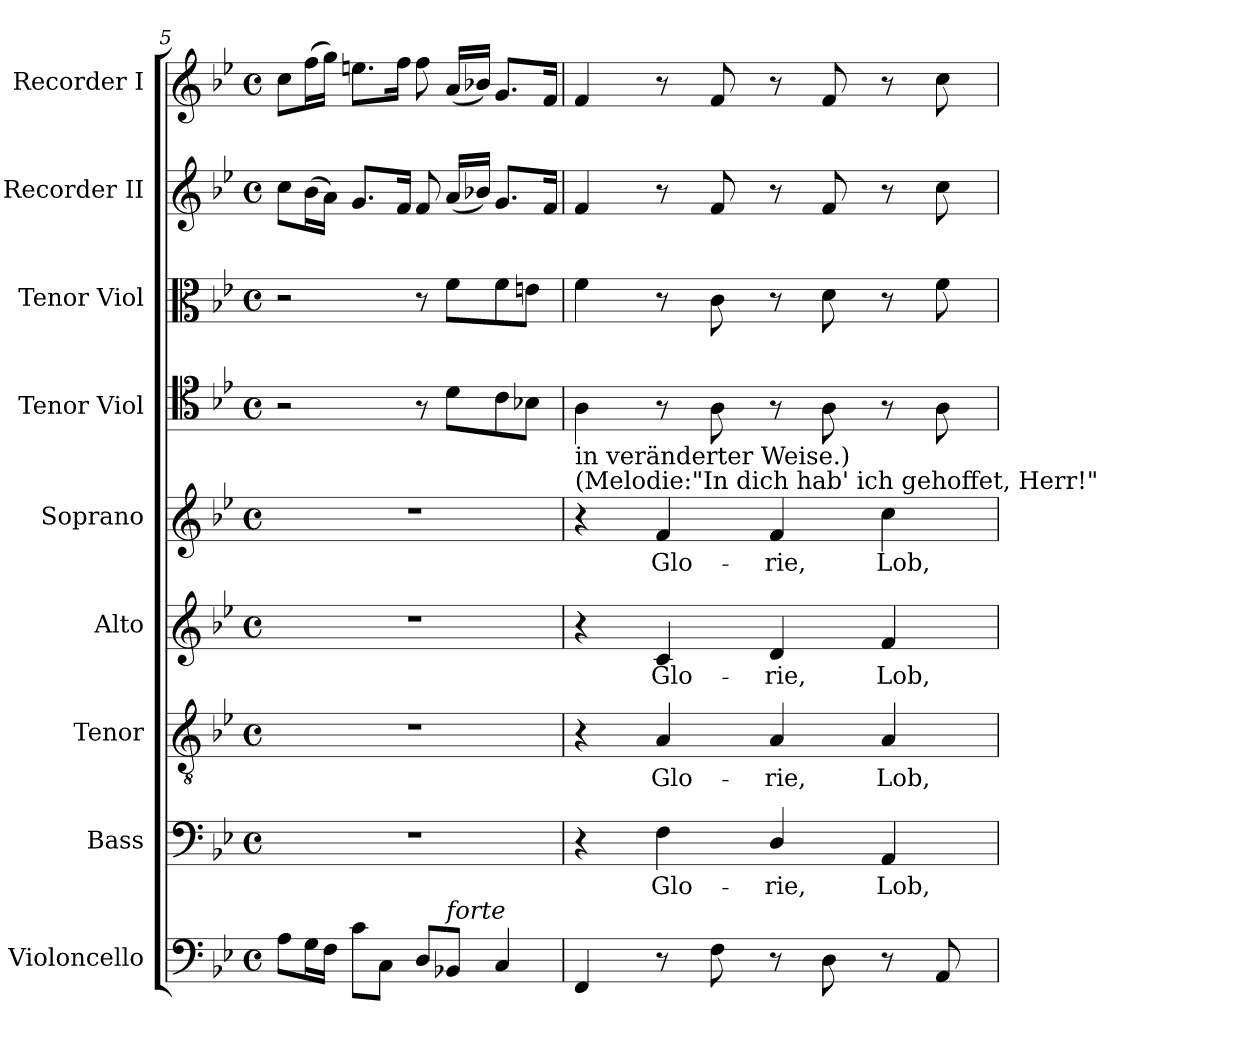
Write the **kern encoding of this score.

**kern	**kern	**text	**kern	**text	**kern	**text	**kern	**text	**kern	**kern	**kern	**kern
*part9	*part8	*part8	*part7	*part7	*part6	*part6	*part5	*part5	*part4	*part3	*part2	*part1
*staff9	*staff8	*staff8	*staff7	*staff7	*staff6	*staff6	*staff5	*staff5	*staff4	*staff3	*staff2	*staff1
*I"Violoncello	*I"Bass	*	*I"Tenor	*	*I"Alto	*	*I"Soprano	*	*I"Tenor Viol	*I"Tenor Viol	*I"Recorder II	*I"Recorder I
*clefF4	*clefF4	*	*clefGv2	*	*clefG2	*	*clefG2	*	*clefC4	*clefC3	*clefG2	*clefG2
*	*	*	*ITrd7c12	*	*	*	*	*	*	*	*	*
*k[b-e-]	*k[b-e-]	*	*k[b-e-]	*	*k[b-e-]	*	*k[b-e-]	*	*k[b-e-]	*k[b-e-]	*k[b-e-]	*k[b-e-]
*B-:	*B-:	*	*B-:	*	*B-:	*	*B-:	*	*B-:	*B-:	*B-:	*B-:
*M4/4	*M4/4	*	*M4/4	*	*M4/4	*	*M4/4	*	*M4/4	*M4/4	*M4/4	*M4/4
*met(c)	*met(c)	*	*met(c)	*	*met(c)	*	*met(c)	*	*met(c)	*met(c)	*met(c)	*met(c)
=5	=5	=5	=5	=5	=5	=5	=5	=5	=5	=5	=5	=5
8Ai\L	1r	.	1r	.	1r	.	1r	.	2r	2r	8cci\L	8cci\L
16Gi\L	.	.	.	.	.	.	.	.	.	.	(16b-i\L	(16ffi\L
16Fi\JJ	.	.	.	.	.	.	.	.	.	.	16ai\JJ)	16ggi\JJ)
8ci\L	.	.	.	.	.	.	.	.	.	.	8.gi/L	8.eeni\L
8Ci\J	.	.	.	.	.	.	.	.	.	.	.	.
.	.	.	.	.	.	.	.	.	.	.	16fi/Jk	16ffi\Jk
8Di/L	.	.	.	.	.	.	.	.	8r	8r	8fi/	8ffi\
!LO:TX:a:i:t=forte	!	!	!	!	!	!	!	!	!	!	!	!
8BB-Xi/J	.	.	.	.	.	.	.	.	8di\L	8fi\L	(16ai/LL	(16ai/LL
.	.	.	.	.	.	.	.	.	.	.	16b-Xi/JJ)	16b-Xi/JJ)
4Ci/	.	.	.	.	.	.	.	.	8ci\	8fi\	8.gi/L	8.gi/L
.	.	.	.	.	.	.	.	.	8B-Xi\J	8eni\J	.	.
.	.	.	.	.	.	.	.	.	.	.	16fi/Jk	16fi/Jk
!!LO:LB:g=z
=6	=6	=6	=6	=6	=6	=6	=6	=6	=6	=6	=6	=6
!	!	!	!	!	!	!	!LO:TX:a:t=(Melodie&colon;"In dich hab' ich gehoffet, Herr!"	!	!	!	!	!
!	!	!	!	!	!	!	!LO:TX:t=in veränderter Weise.)	!	!	!	!	!
4FFi/	4r	.	4r	.	4r	.	4r	.	4Ai\	4fi\	4fi/	4fi/
!	!	!LO:LY:b:color=#000000	!	!	!	!	!	!	!	!	!	!
!	!	!	!	!LO:LY:b:color=#000000	!	!	!	!	!	!	!	!
!	!	!	!	!	!	!LO:LY:b:color=#000000	!	!	!	!	!	!
!	!	!	!	!	!	!	!	!LO:LY:b:color=#000000	!	!	!	!
8r	4Fi\	Glo-	4AAi/	Glo-	4ci/	Glo-	4fi/	Glo-	8r	8r	8r	8r
8Fi\	.	.	.	.	.	.	.	.	8Ai\	8ci\	8fi/	8fi/
!	!	!LO:LY:b:color=#000000	!	!	!	!	!	!	!	!	!	!
!	!	!	!	!LO:LY:b:color=#000000	!	!	!	!	!	!	!	!
!	!	!	!	!	!	!LO:LY:b:color=#000000	!	!	!	!	!	!
!	!	!	!	!	!	!	!	!LO:LY:b:color=#000000	!	!	!	!
8r	4Di/	-rie,	4AAi/	-rie,	4di/	-rie,	4fi/	-rie,	8r	8r	8r	8r
8Di\	.	.	.	.	.	.	.	.	8Ai\	8di\	8fi/	8fi/
!	!	!LO:LY:b:color=#000000	!	!	!	!	!	!	!	!	!	!
!	!	!	!	!LO:LY:b:color=#000000	!	!	!	!	!	!	!	!
!	!	!	!	!	!	!LO:LY:b:color=#000000	!	!	!	!	!	!
!	!	!	!	!	!	!	!	!LO:LY:b:color=#000000	!	!	!	!
8r	4AAi/	Lob,	4AAi/	Lob,	4fi/	Lob,	4cci\	Lob,	8r	8r	8r	8r
8AAi/	.	.	.	.	.	.	.	.	8Ai\	8fi\	8cci\	8cci\
=	=	=	=	=	=	=	=	=	=	=	=	=
*-	*-	*-	*-	*-	*-	*-	*-	*-	*-	*-	*-	*-
